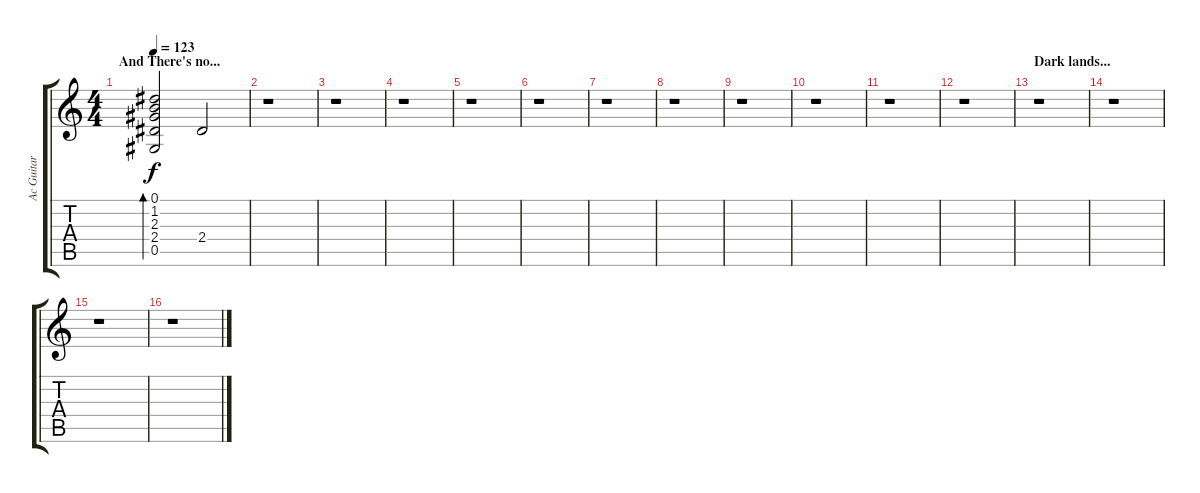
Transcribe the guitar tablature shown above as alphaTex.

\track ("Ac Guitar 2" "Ac Guitar ") {instrument acousticguitarnylon}
\staff {score tabs}
\tuning (Eb4 Bb3 Gb3 Db3 Ab2 Eb2) {hide}
\ts (4 4)
\section ("" "And There's no...")
\tempo 123
\clef g2
\ks c
(0.1 1.2 2.3 2.4 0.5).2{bd 240 dy f} 2.4.2 |
r.1 |
r.1 |
r.1 |
r.1 |
r.1 |
r.1 |
r.1 |
r.1 |
r.1 |
r.1 |
r.1 |
\section ("" "Dark lands...")
r.1 |
r.1 |
r.1 |
r.1
